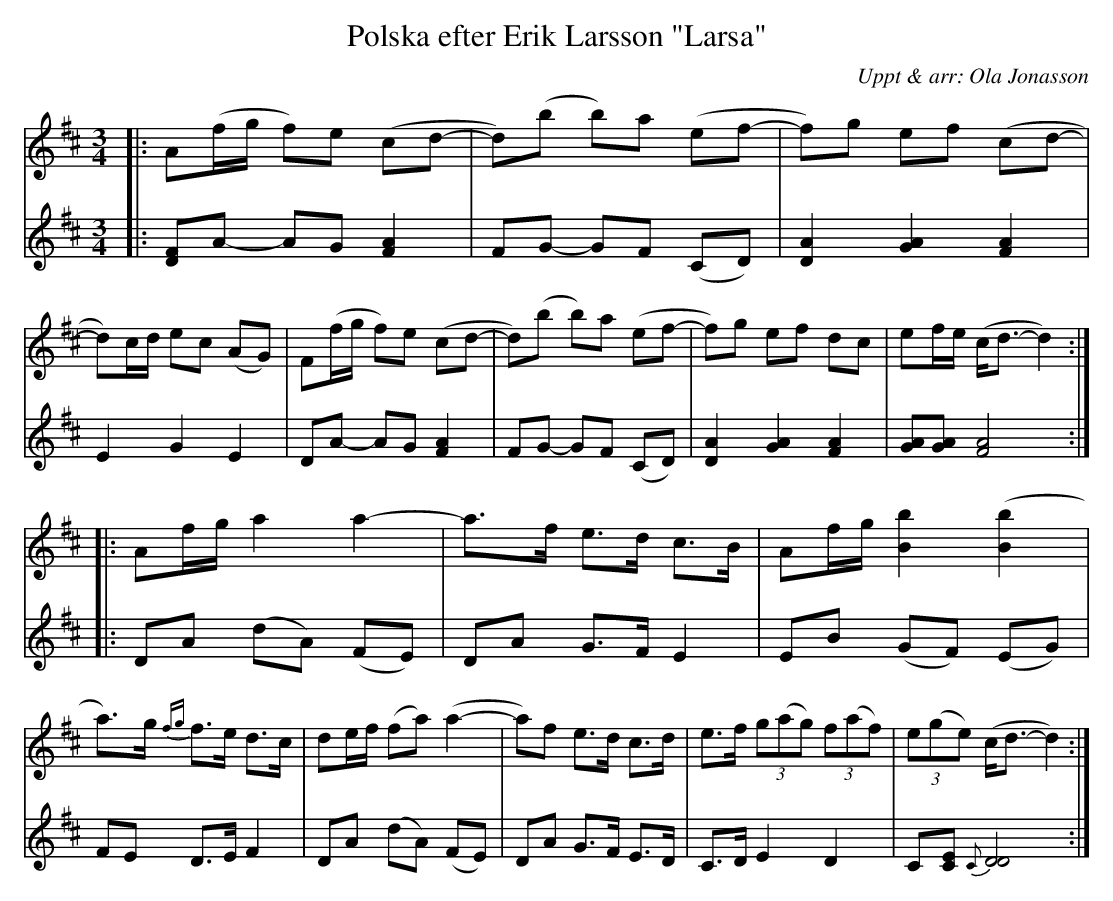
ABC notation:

X:1
T: Polska efter Erik Larsson "Larsa"
O: Uppt & arr: Ola Jonasson
M: 3/4
L: 1/8
K: D
V: 1
|: A(f/g/ f)e (cd- | d)(b b)a (ef- | f)g ef (cd- | d)c/d/ ec (AG) \
|  F(f/g/ f)e (cd- | d)(b b)a (ef- | f)g ef  dc | ef/e/ (c<d- d2) :|
|: Af/g/ a2 a2- | a>f e>d c>B | Af/g/ [b2B2] ([b2B2] | a)>g {fg}f>e d>c \
|  de/f/ (fa) (a2- | a)f e>d c>d | e>f (3g(ag) (3f(af) | (3e(ge) (c<d- d2) :|
V: 2
|: [FD]A- AG [A2F2] | FG- GF (CD) | [A2D2] [A2G2] [A2F2] | E2 G2 E2 \
|  DA- AG [A2F2] | FG- GF (CD) | [A2D2] [A2G2] [A2F2] | [AG][AG] [A4F4] :|
|: DA (dA) (FE) | DA G>F E2 | EB (GF) (EG) | FE D>E F2 \
| DA (dA) (FE) | DA G>F E>D | C>D E2 D2 | C[EC] {C}[D4D4] :|
